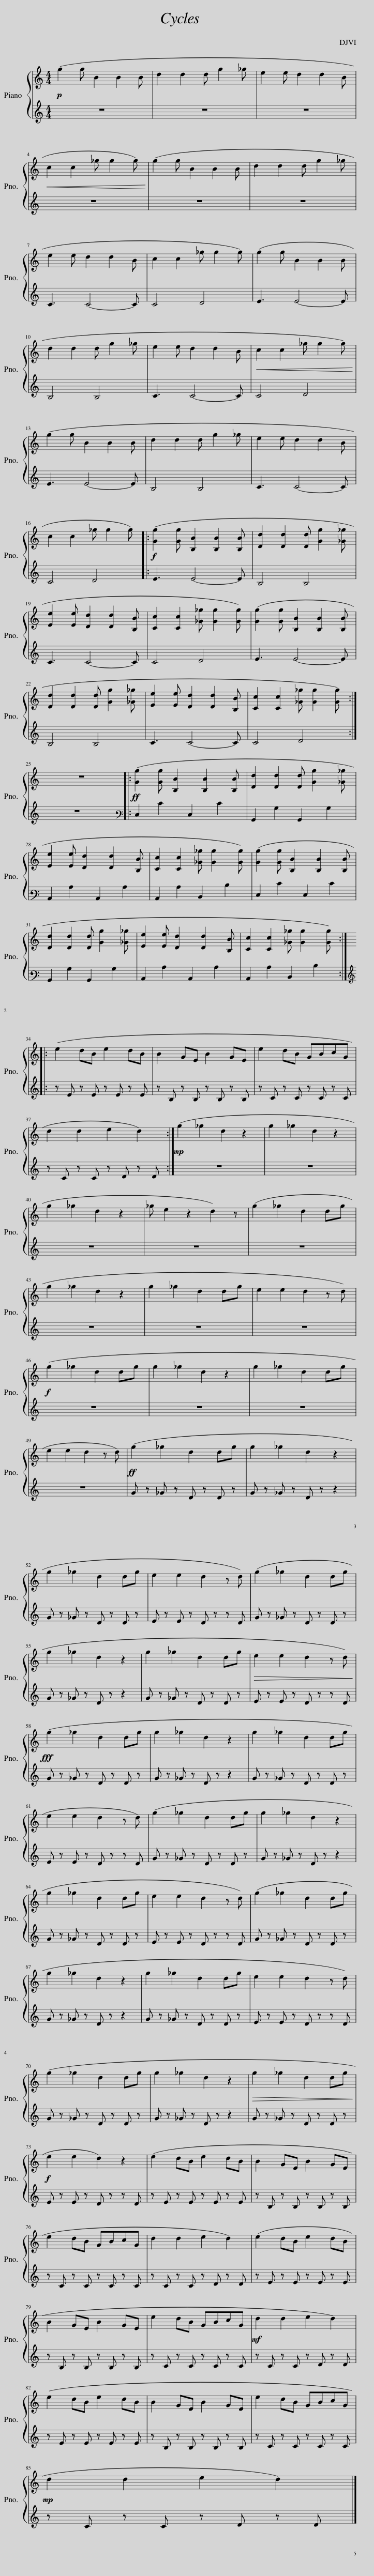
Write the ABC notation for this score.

X:1
%%score { 1 | 2 }
L:1/8
M:4/4
I:linebreak $
K:C
V:1 treble
V:2 treble
V:1
!p! (g2 g B2 B2 B | d2 d2 d g2 _g | e2 e d2 d2 B |$!<(! c2 c2 _g g2 g)!<)! | (g2 g B2 B2 B | %5
 d2 d2 d g2 _g |$ e2 e d2 d2 B | c2 c2 _g g2 g) | (g2 g B2 B2 B |$ d2 d2 d g2 _g | %10
 e2 e d2 d2 B |!<(! c2 c2 _g g2 g)!<)! |$ (g2 g B2 B2 B | d2 d2 d g2 _g | e2 e d2 d2 B |$ %15
 c2 c2 _g g2 g) |:!f! ([Gg]2 [Gg] [B,B]2 [B,B]2 [B,B] | [Dd]2 [Dd]2 [Dd] [Gg]2 [_G_g] |$ [Ee]2 [Ee] [Dd]2 [Dd]2 [B,B] | [Cc]2 [Cc]2 [_G_g] [Gg]2 [Gg]) | %20
 ([Gg]2 [Gg] [B,B]2 [B,B]2 [B,B] |$ [Dd]2 [Dd]2 [Dd] [Gg]2 [_G_g] | [Ee]2 [Ee] [Dd]2 [Dd]2 [B,B] | [Cc]2 [Cc]2 [_G_g] [Gg]2 [Gg]) :|$ z8 |: %25
!ff! ([Gg]2 [Gg] [B,B]2 [B,B]2 [B,B] | [Dd]2 [Dd]2 [Dd] [Gg]2 [_G_g] |$ [Ee]2 [Ee] [Dd]2 [Dd]2 [B,B] | [Cc]2 [Cc]2 [_G_g] [Gg]2 [Gg]) | ([Gg]2 [Gg] [B,B]2 [B,B]2 [B,B] |$ %30
 [Dd]2 [Dd]2 [Dd] [Gg]2 [_G_g] | [Ee]2 [Ee] [Dd]2 [Dd]2 [B,B] | [Cc]2 [Cc]2 [_G_g] [Gg]2 [Gg]) ::$ (e2 dB e2 dB | B2 GE B2 GE | %35
 e2 dB GBcG |$ d2 d2 e2 d2) :|!mp! (g2 _g2 d2 z2 | g2 _g2 d2 z2 |$ g2 _g2 d2 z2 | %40
 _g e2 z2 d2) z | (g2 _g2 d2 dg |$ g2 _g2 d2 z2 | g2 _g2 d2 dg | e2 e2 d2 z d) |$ %45
!f! (g2 _g2 d2 dg | g2 _g2 d2 z2 | g2 _g2 d2 dg |$ e2 e2 d2 z d) |!ff! (g2 _g2 d2 dg | %50
 g2 _g2 d2 z2 |$ g2 _g2 d2 dg | e2 e2 d2 z d) | (g2 _g2 d2 dg |$ g2 _g2 d2 z2 | %55
 g2 _g2 d2 dg |!>(! e2 e2 d2 z d)!>)! |$!fff! (g2 _g2 d2 dg | g2 _g2 d2 z2 | g2 _g2 d2 dg |$ %60
 e2 e2 d2 z d) | (g2 _g2 d2 dg | g2 _g2 d2 z2 |$ g2 _g2 d2 dg | e2 e2 d2 z d) | %65
 (g2 _g2 d2 dg |$ g2 _g2 d2 z2 | g2 _g2 d2 dg | e2 e2 d2 z d) |$ (g2 _g2 d2 dg | %70
 g2 _g2 d2 z2 |!>(! g2 _g2 d2 dg!>)! |$!f! e2 e2 d2) z2 | (e2 dB e2 dB | B2 GE B2 GE |$ %75
 e2 dB GBcG | d2 d2 e2 d2) | (e2 dB e2 dB |$ B2 GE B2 GE | e2 dB GBcG | %80
!mf! d2 d2 e2 d2) |$ (e2 dB e2 dB | B2 GE B2 GE | e2 dB GBcG |$!mp! d2 d2 e2 d2) |] %85
V:2
 z8 | z8 | z8 |$ z8 | z8 | %5
 z8 |$ C3 C4- C | C4 D4 | E3 E4- E |$ B,4 B,4 | %10
 C3 C4- C | C4 D4 |$ E3 E4- E | B,4 B,4 | C3 C4- C |$ %15
 C4 D4 |: E3 E4- E | B,4 B,4 |$ C3 C4- C | C4 D4 | %20
 E3 E4- E |$ B,4 B,4 | C3 C4- C | C4 D4 :|$ z8 |: %25
[K:bass3] E,2 E2 E,2 E2 | B,,2 B,2 B,,2 B,2 |$ C,2 C2 C,2 C2 | C,2 C2 D,2 D2 | E,2 E2 E,2 E2 |$ %30
 B,,2 B,2 B,,2 B,2 | C,2 C2 C,2 C2 | C,2 C2 D,2 D2 ::$[K:treble] z E z E z E z E | z B, z B, z B, z B, | %35
 z C z C z C z C |$ z C z C z D z D :| z8 | z8 |$ z8 | %40
 z8 | z8 |$ z8 | z8 | z8 |$ %45
 z8 | z8 | z8 |$ z8 | G z _G z D z D z | %50
 G z _G z D z z2 |$ G z _G z D z D z | E z E z D z z D | G z _G z D z D z |$ G z _G z D z z2 | %55
 G z _G z D z D z | E z E z D z z D |$ G z _G z D z D z | G z _G z D z z2 | G z _G z D z D z |$ %60
 E z E z D z z D | G z _G z D z D z | G z _G z D z z2 |$ G z _G z D z D z | E z E z D z z D | %65
 G z _G z D z D z |$ G z _G z D z z2 | G z _G z D z D z | E z E z D z z D |$ G z _G z D z D z | %70
 G z _G z D z z2 | G z _G z D z D z |$ E z E z D z z D | z E z E z E z E | z B, z B, z B, z B, |$ %75
 z C z C z C z C | z C z C z D z D | z E z E z E z E |$ z B, z B, z B, z B, | z C z C z C z C | %80
 z C z C z D z D |$ z E z E z E z E | z B, z B, z B, z B, | z C z C z C z C |$ z C z C z D z D |] %85
